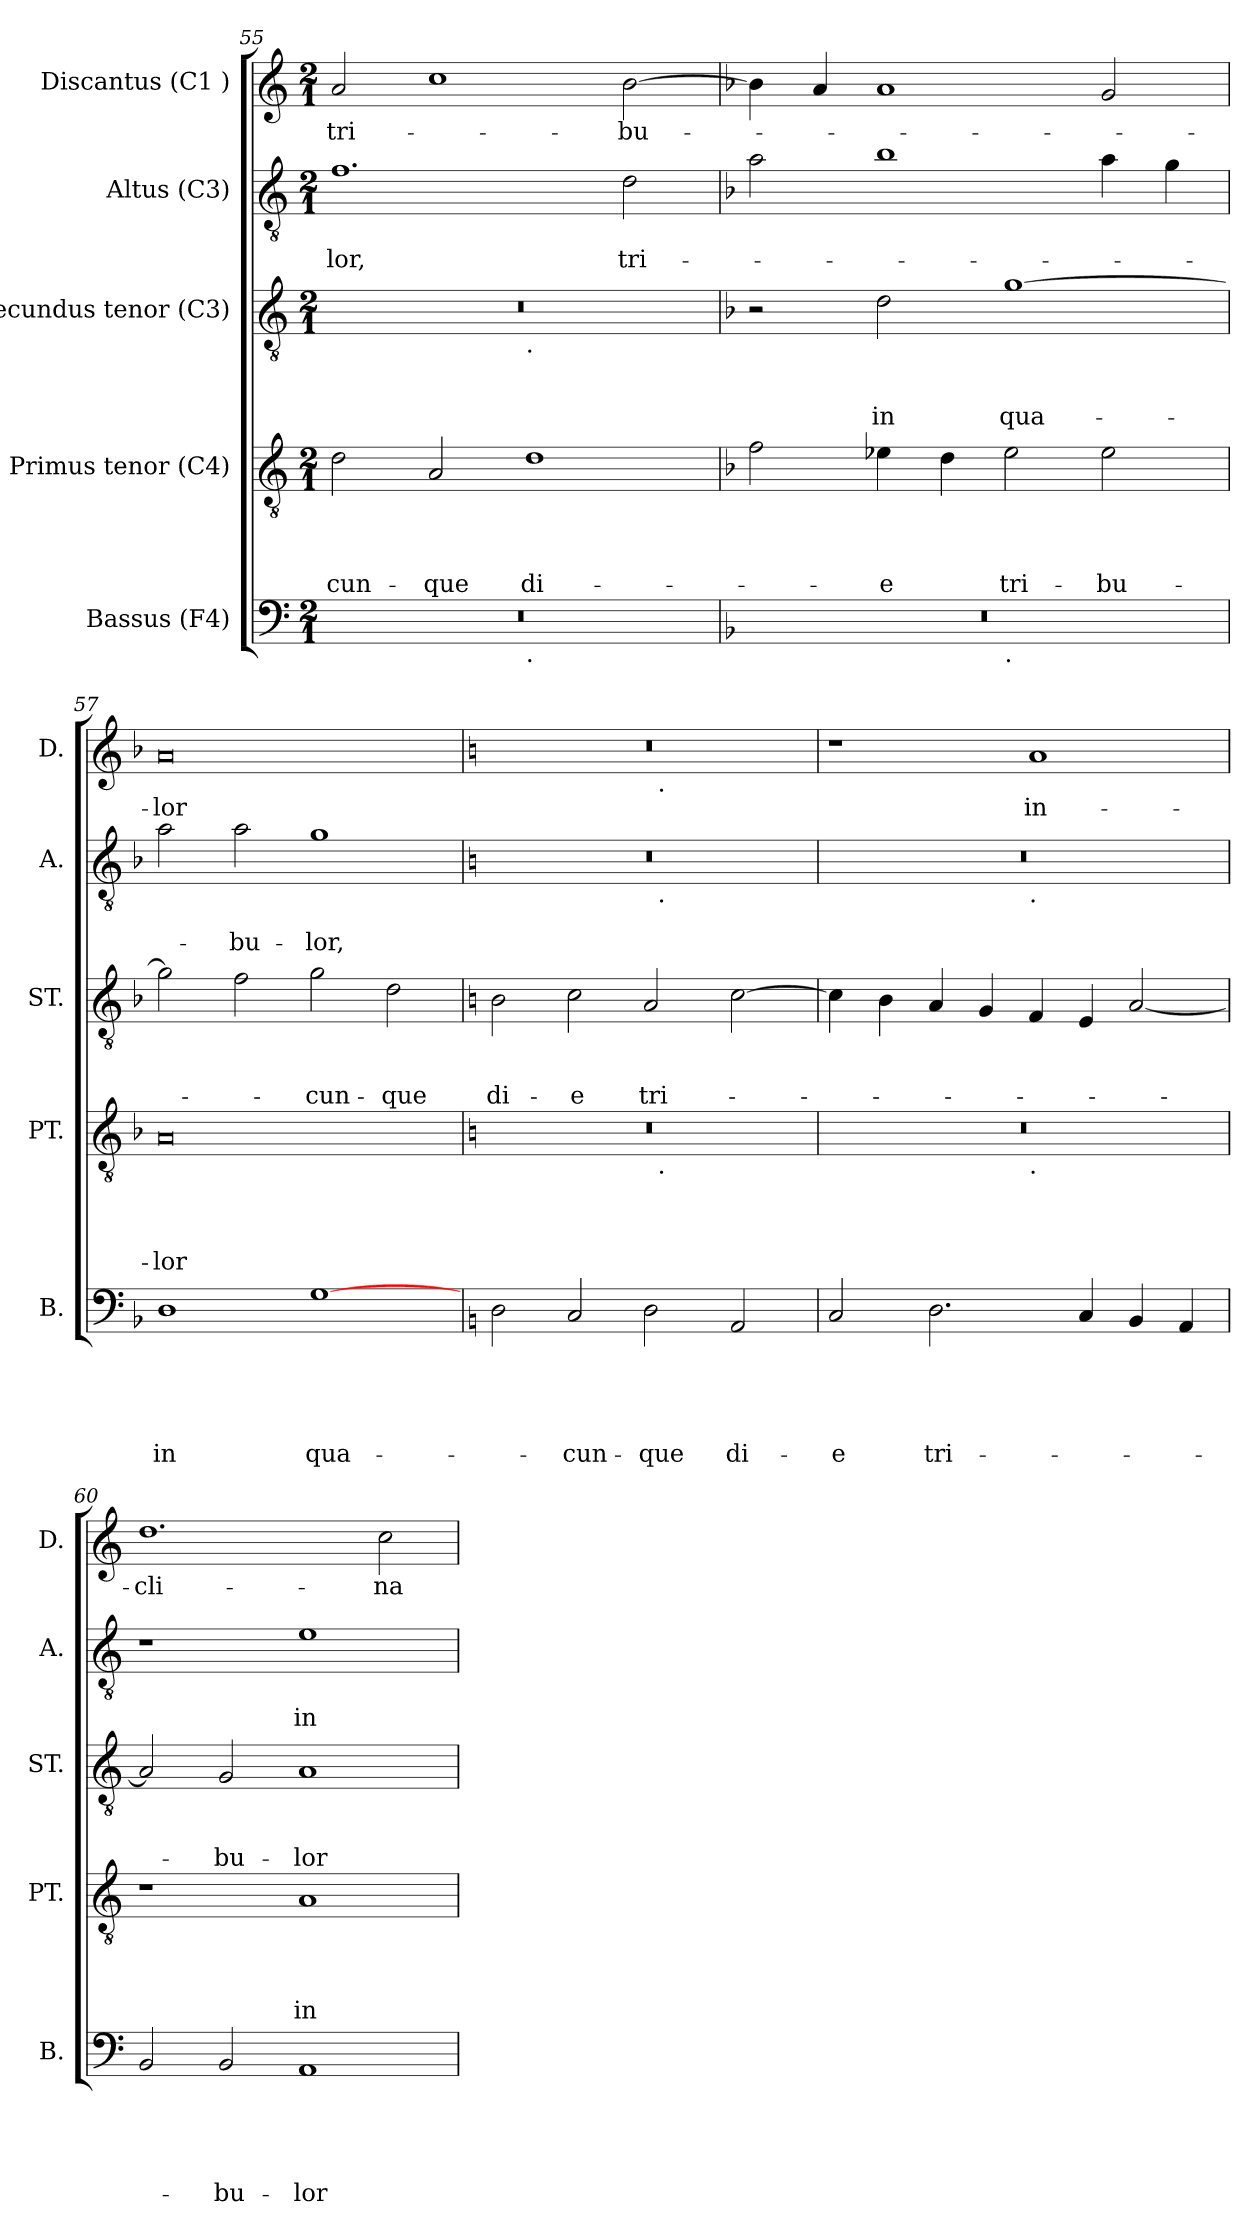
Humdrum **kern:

**kern	**text	**text	**text	**text	**text	**kern	**text	**text	**text	**text	**kern	**text	**text	**text	**kern	**text	**text	**kern	**text
*part5	*part5	*part5	*part5	*part5	*part5	*part4	*part4	*part4	*part4	*part4	*part3	*part3	*part3	*part3	*part2	*part2	*part2	*part1	*part1
*staff5	*staff5	*staff5	*staff5	*staff5	*staff5	*staff4	*staff4	*staff4	*staff4	*staff4	*staff3	*staff3	*staff3	*staff3	*staff2	*staff2	*staff2	*staff1	*staff1
*I"Bassus (F4)	*	*	*	*	*	*I"Primus tenor (C4)	*	*	*	*	*I"Secundus tenor (C3)	*	*	*	*I"Altus (C3)	*	*	*I"Discantus (C1 )	*
*I'B.	*	*	*	*	*	*I'PT.	*	*	*	*	*I'ST.	*	*	*	*I'A.	*	*	*I'D.	*
*clefF4	*	*	*	*	*	*clefGv2	*	*	*	*	*clefGv2	*	*	*	*clefGv2	*	*	*clefG2	*
*k[]	*	*	*	*	*	*k[]	*	*	*	*	*k[]	*	*	*	*k[]	*	*	*k[]	*
*C:	*	*	*	*	*	*C:	*	*	*	*	*C:	*	*	*	*C:	*	*	*C:	*
*M2/1	*	*	*	*	*	*M2/1	*	*	*	*	*M2/1	*	*	*	*M2/1	*	*	*M2/1	*
=55	=55	=55	=55	=55	=55	=55	=55	=55	=55	=55	=55	=55	=55	=55	=55	=55	=55	=55	=55
!	!	!	!	!	!	!	!	!	!	!LO:LY:b	!	!	!	!	!	!	!LO:LY:b	!	!LO:LY:b
*^	*	*	*	*	*	*	*	*	*	*	*^	*	*	*	*	*	*	*	*
0r	1ryy	.	.	.	.	.	2d\	.	.	.	-cun-	0r	1ryy	.	.	.	1.f	.	-lor,	2a/	tri-
!	!	!	!	!	!	!	!	!	!	!	!LO:LY:b	!	!	!	!	!	!	!	!	!	!
.	.	.	.	.	.	.	2A/	.	.	.	-que	.	.	.	.	.	.	.	.	1cc	.
!	!	!	!	!	!	!	!	!	!	!	!	!	!LO:TX:b:t=.	!	!	!	!	!	!	!	!
!	!LO:TX:b:t=.	!	!	!	!	!	!	!	!	!	!	!	!	!	!	!	!	!	!	!	!
!	!	!	!	!	!	!	!	!	!	!	!LO:LY:b	!	!	!	!	!	!	!	!	!	!
.	1ryy	.	.	.	.	.	1d	.	.	.	di-	.	1ryy	.	.	.	.	.	.	.	.
!	!	!	!	!	!	!	!	!	!	!	!	!	!	!	!	!	!	!	!LO:LY:b	!	!LO:LY:b
.	.	.	.	.	.	.	.	.	.	.	.	.	.	.	.	.	2d\	.	tri-	[>2b\	-bu-
*	*	*	*	*	*	*	*	*	*	*	*	*v	*v	*	*	*	*	*	*	*	*
=56	=56	=56	=56	=56	=56	=56	=56	=56	=56	=56	=56	=56	=56	=56	=56	=56	=56	=56	=56	=56
*k[b-]	*	*	*	*	*	*	*k[b-]	*	*	*	*	*k[b-]	*	*	*	*k[b-]	*	*	*k[b-]	*
*F:	*	*	*	*	*	*	*F:	*	*	*	*	*F:	*	*	*	*F:	*	*	*F:	*
0r	1ryy	.	.	.	.	.	2f\	.	.	.	.	2r	.	.	.	2a\	.	.	4bn\]	.
.	.	.	.	.	.	.	.	.	.	.	.	.	.	.	.	.	.	.	4a/	.
!	!	!	!	!	!	!	!	!	!	!	!LO:LY:b	!	!	!	!LO:LY:b	!	!	!	!	!
.	.	.	.	.	.	.	4e-\	.	.	.	-e	2d\	.	.	in	1b-	.	.	1a	.
.	.	.	.	.	.	.	4d\	.	.	.	.	.	.	.	.	.	.	.	.	.
!	!LO:TX:b:t=.	!	!	!	!	!	!	!	!	!	!	!	!	!	!	!	!	!	!	!
!	!	!	!	!	!	!	!	!	!	!	!LO:LY:b	!	!	!	!LO:LY:b	!	!	!	!	!
.	1ryy	.	.	.	.	.	2e-\	.	.	.	tri-	[>1g	.	.	qua-	.	.	.	.	.
!	!	!	!	!	!	!	!	!	!	!	!LO:LY:b	!	!	!	!	!	!	!	!	!
.	.	.	.	.	.	.	2e-\	.	.	.	-bu-	.	.	.	.	4a\	.	.	2g/	.
.	.	.	.	.	.	.	.	.	.	.	.	.	.	.	.	4g\	.	.	.	.
=57	=57	=57	=57	=57	=57	=57	=57	=57	=57	=57	=57	=57	=57	=57	=57	=57	=57	=57	=57	=57
!	!	!	!	!	!	!LO:LY:b	!	!	!	!	!LO:LY:b:rj	!	!	!	!	!	!	!	!	!LO:LY:b:rj
*v	*v	*	*	*	*	*	*	*	*	*	*	*	*	*	*	*	*	*	*	*
1D	.	.	.	.	in	0A	.	.	.	-lor	2g\]	.	.	.	2a\	.	.	0a	-lor
!	!	!	!	!	!	!	!	!	!	!	!	!	!	!	!	!	!LO:LY:b	!	!
.	.	.	.	.	.	.	.	.	.	.	2f\	.	.	.	2a\	.	-bu-	.	.
!	!	!	!	!	!LO:LY:b	!	!	!	!	!	!	!	!	!LO:LY:b	!	!	!LO:LY:b	!	!
[>1G	.	.	.	.	qua-	.	.	.	.	.	2g\	.	.	-cun-	1g	.	-lor,	.	.
!	!	!	!	!	!	!	!	!	!	!	!	!	!	!LO:LY:b	!	!	!	!	!
.	.	.	.	.	.	.	.	.	.	.	2d\	.	.	-que	.	.	.	.	.
!!LO:PB:g=z
=58	=58	=58	=58	=58	=58	=58	=58	=58	=58	=58	=58	=58	=58	=58	=58	=58	=58	=58	=58
*k[]	*	*	*	*	*	*k[]	*	*	*	*	*k[]	*	*	*	*k[]	*	*	*k[]	*
*C:	*	*	*	*	*	*C:	*	*	*	*	*C:	*	*	*	*C:	*	*	*C:	*
!	!	!	!	!	!	!	!	!	!	!	!	!	!	!LO:LY:b	!	!	!	!	!
*	*	*	*	*	*	*^	*	*	*	*	*	*	*	*	*^	*	*	*^	*
2D\	.	.	.	.	.	0r	1ryy	.	.	.	.	2B\	.	.	di-	0r	1ryy	.	.	0r	1ryy	.
!	!	!	!	!	!LO:LY:b	!	!	!	!	!	!	!	!	!	!LO:LY:b	!	!	!	!	!	!	!
2C/	.	.	.	.	-cun-	.	.	.	.	.	.	2c\	.	.	-e	.	.	.	.	.	.	.
!	!	!	!	!	!LO:LY:b:rj	!	!	!	!	!	!	!	!	!	!LO:LY:b	!	!	!	!	!	!	!
2D\	.	.	.	.	-que	.	32ryy	.	.	.	.	2A/	.	.	tri-	.	32ryy	.	.	.	32ryy	.
!	!	!	!	!	!	!	!	!	!	!	!	!	!	!	!	!	!	!	!	!	!LO:TX:b:t=.	!
!	!	!	!	!	!	!	!	!	!	!	!	!	!	!	!	!	!LO:TX:b:t=.	!	!	!	!	!
!	!	!	!	!	!	!	!LO:TX:b:t=.	!	!	!	!	!	!	!	!	!	!	!	!	!	!	!
.	.	.	.	.	.	.	2ryy	.	.	.	.	.	.	.	.	.	2ryy	.	.	.	2ryy	.
!	!	!	!	!	!LO:LY:b	!	!	!	!	!	!	!	!	!	!	!	!	!	!	!	!	!
2AA/	.	.	.	.	di-	.	.	.	.	.	.	[>2c\	.	.	.	.	.	.	.	.	.	.
.	.	.	.	.	.	.	4...ryy	.	.	.	.	.	.	.	.	.	4...ryy	.	.	.	4...ryy	.
=59	=59	=59	=59	=59	=59	=59	=59	=59	=59	=59	=59	=59	=59	=59	=59	=59	=59	=59	=59	=59	=59	=59
!	!	!	!	!	!LO:LY:b	!	!	!	!	!	!	!	!	!	!	!	!	!	!	!	!	!
*	*	*	*	*	*	*	*	*	*	*	*	*	*	*	*	*	*	*	*	*v	*v	*
2C/	.	.	.	.	-e	0r	1ryy	.	.	.	.	4c\]	.	.	.	0r	1ryy	.	.	1r	.
.	.	.	.	.	.	.	.	.	.	.	.	4B\	.	.	.	.	.	.	.	.	.
!	!	!	!	!	!LO:LY:b	!	!	!	!	!	!	!	!	!	!	!	!	!	!	!	!
2.D\	.	.	.	.	tri-	.	.	.	.	.	.	4A/	.	.	.	.	.	.	.	.	.
.	.	.	.	.	.	.	.	.	.	.	.	4G/	.	.	.	.	.	.	.	.	.
!	!	!	!	!	!	!	!	!	!	!	!	!	!	!	!	!	!LO:TX:b:t=.	!	!	!	!
!	!	!	!	!	!	!	!LO:TX:b:t=.	!	!	!	!	!	!	!	!	!	!	!	!	!	!
!	!	!	!	!	!	!	!	!	!	!	!	!	!	!	!	!	!	!	!	!	!LO:LY:b
.	.	.	.	.	.	.	1ryy	.	.	.	.	4F/	.	.	.	.	1ryy	.	.	1a	in-
4C/	.	.	.	.	.	.	.	.	.	.	.	4E/	.	.	.	.	.	.	.	.	.
4BB/	.	.	.	.	.	.	.	.	.	.	.	[<2A/	.	.	.	.	.	.	.	.	.
4AA/	.	.	.	.	.	.	.	.	.	.	.	.	.	.	.	.	.	.	.	.	.
=60	=60	=60	=60	=60	=60	=60	=60	=60	=60	=60	=60	=60	=60	=60	=60	=60	=60	=60	=60	=60	=60
!	!	!	!	!	!	!	!	!	!	!	!	!	!	!	!	!	!	!	!	!	!LO:LY:b
*	*	*	*	*	*	*v	*v	*	*	*	*	*	*	*	*	*v	*v	*	*	*	*
2BB/	.	.	.	.	.	1r	.	.	.	.	2A/]	.	.	.	1r	.	.	1.dd	-cli-
!	!	!	!	!	!LO:LY:b	!	!	!	!	!	!	!	!	!LO:LY:b	!	!	!	!	!
2BB/	.	.	.	.	-bu-	.	.	.	.	.	2G/	.	.	-bu-	.	.	.	.	.
!	!	!	!	!	!LO:LY:b	!	!	!	!	!LO:LY:b	!	!	!	!LO:LY:b	!	!	!LO:LY:b	!	!
1AA	.	.	.	.	-lor	1A	.	.	.	in-	1A	.	.	-lor	1e	.	in-	.	.
!	!	!	!	!	!	!	!	!	!	!	!	!	!	!	!	!	!	!	!LO:LY:b
.	.	.	.	.	.	.	.	.	.	.	.	.	.	.	.	.	.	2cc\	-na
=	=	=	=	=	=	=	=	=	=	=	=	=	=	=	=	=	=	=	=
*-	*-	*-	*-	*-	*-	*-	*-	*-	*-	*-	*-	*-	*-	*-	*-	*-	*-	*-	*-
